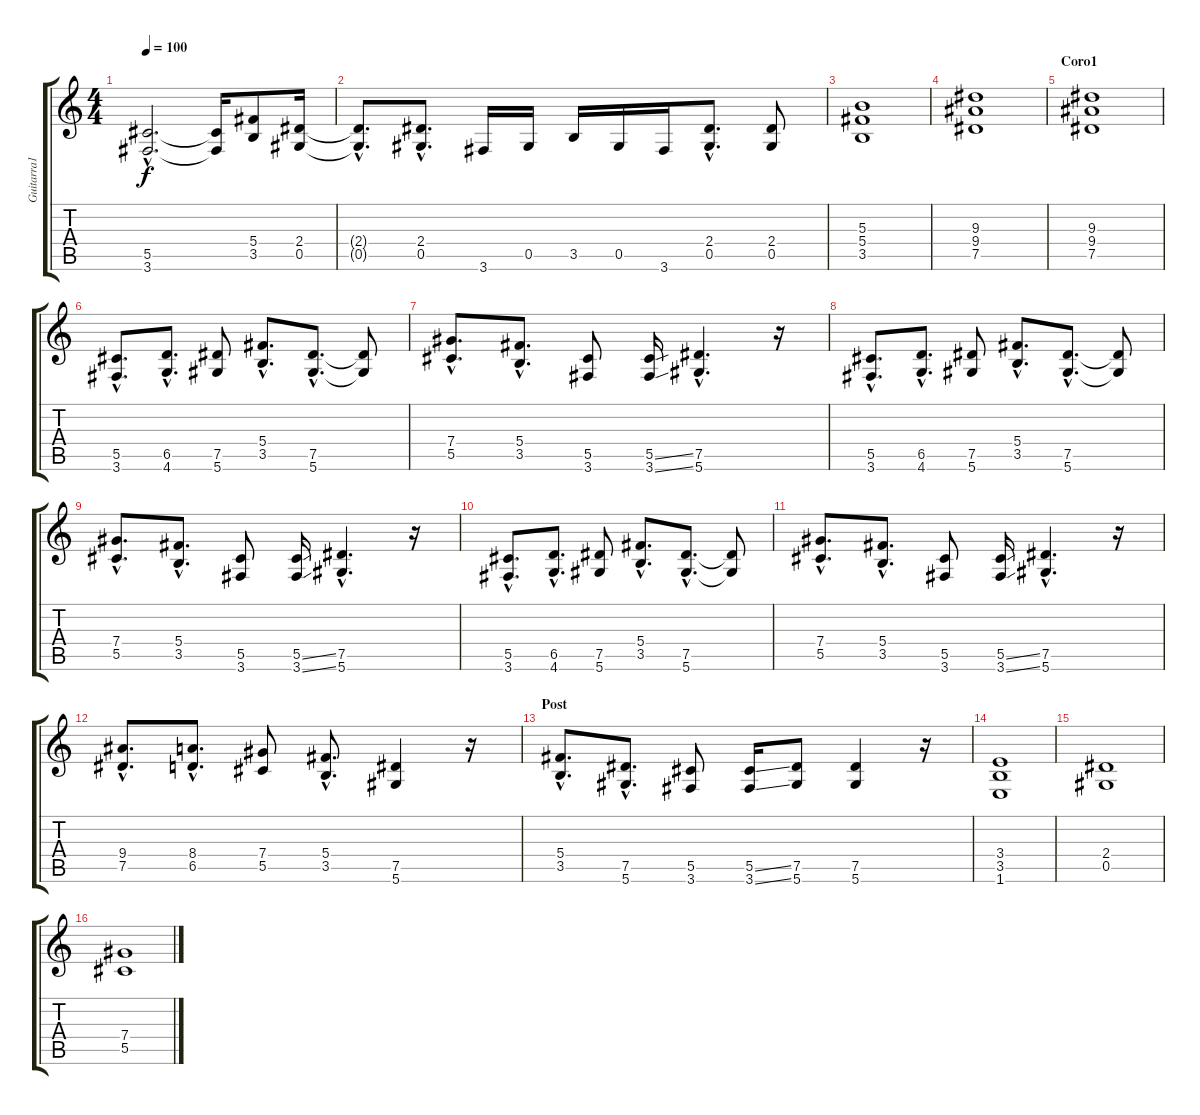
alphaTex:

\track ("Guitarra1" "Guitarra1") {instrument overdrivenguitar}
\staff {score tabs}
\tuning (Eb4 Bb3 Gb3 Db3 Ab2 Eb2) {hide}
\ts (4 4)
\tempo 100
\clef g2
\ks c
(5.5{hac} 3.6{hac}).2{d dy f} (5.5{t} 3.6{t}).16 (5.4 3.5).8 (2.4 0.5).16 |
(2.4{hac t} 0.5{hac t}).8{d} (2.4{hac} 0.5).8{d} 3.6.16 0.5.16 3.5.16 0.5.16 3.6.16 (2.4{hac} 0.5{hac}).8{d} (2.4 0.5).8 |
(5.3 5.4 3.5).1 |
(9.3 9.4 7.5).1 |
\section ("" "Coro1")
(9.3 9.4 7.5).1 |
(5.5{hac} 3.6{hac}).8{d} (6.5{hac} 4.6{hac}).8{d} (7.5 5.6).8 (5.4{hac} 3.5{hac}).8{d} (7.5{hac} 5.6{hac}).8{d} (7.5{t} 5.6{t}).8 |
(7.4{hac} 5.5{hac}).8{d} (5.4{hac} 3.5{hac}).8{d} (5.5 3.6).8 (5.5{ss} 3.6{ss}).16 (7.5{hac} 5.6{hac}).4{d} r.16 |
(5.5{hac} 3.6{hac}).8{d} (6.5{hac} 4.6{hac}).8{d} (7.5 5.6).8 (5.4{hac} 3.5{hac}).8{d} (7.5{hac} 5.6{hac}).8{d} (7.5{t} 5.6{t}).8 |
(7.4{hac} 5.5{hac}).8{d} (5.4{hac} 3.5{hac}).8{d} (5.5 3.6).8 (5.5{ss} 3.6{ss}).16 (7.5{hac} 5.6{hac}).4{d} r.16 |
(5.5{hac} 3.6{hac}).8{d} (6.5{hac} 4.6{hac}).8{d} (7.5 5.6).8 (5.4{hac} 3.5{hac}).8{d} (7.5{hac} 5.6{hac}).8{d} (7.5{t} 5.6{t}).8 |
(7.4{hac} 5.5{hac}).8{d} (5.4{hac} 3.5{hac}).8{d} (5.5 3.6).8 (5.5{ss} 3.6{ss}).16 (7.5{hac} 5.6{hac}).4{d} r.16 |
(9.4{hac} 7.5{hac}).8{d} (8.4{hac} 6.5{hac}).8{d} (7.4 5.5).8 (5.4{hac} 3.5{hac}).8{d} (7.5 5.6).4 r.16 |
\section ("" "Post")
(5.4{hac} 3.5{hac}).8{d} (7.5{hac} 5.6{hac}).8{d} (5.5 3.6).8 (5.5{ss} 3.6{ss}).16 (7.5 5.6).8 (7.5 5.6).4 r.16 |
(3.4 3.5 1.6).1 |
(2.4 0.5).1 |
(7.4 5.5).1
